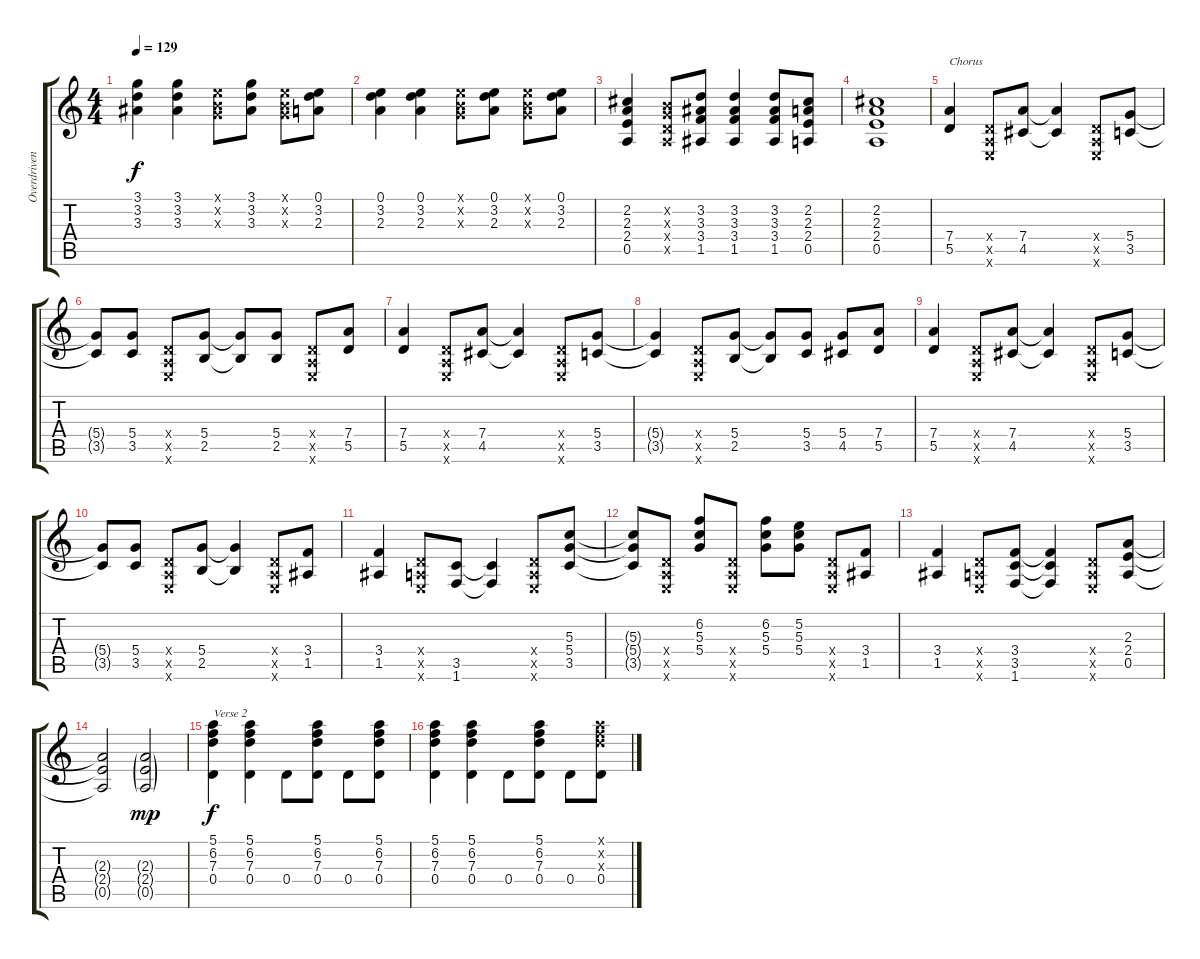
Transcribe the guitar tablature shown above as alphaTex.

\track ("Overdriven Guitar" "Overdriven") {instrument overdrivenguitar}
\staff {score tabs}
\tuning (E4 B3 G3 D3 A2 E2) {hide}
\ts (4 4)
\tempo 129
\clef g2
\ks c
(3.1 3.2 3.3).4{dy f} (3.1 3.2 3.3).4 (0.1{x} 0.2{x} 0.3{x}).8 (3.1 3.2 3.3).8 (0.1{x} 0.2{x} 0.3{x}).8 (0.1 3.2 2.3).8 |
(0.1 3.2 2.3).4 (0.1 3.2 2.3).4 (0.1{x} 0.2{x} 0.3{x}).8 (0.1 3.2 2.3).8 (0.1{x} 0.2{x} 0.3{x}).8 (0.1 3.2 2.3).8 |
(2.2 2.3 2.4 0.5).4 (0.2{x} 0.3{x} 0.4{x} 0.5{x}).8 (3.2 3.3 3.4 1.5).8 (3.2 3.3 3.4 1.5).4 (3.2 3.3 3.4 1.5).8 (2.2 2.3 2.4 0.5).8 |
(2.2 2.3 2.4 0.5).1 |
(7.4 5.5).4{txt "Chorus"} (0.4{x} 0.5{x} 0.6{x}).8 (7.4 4.5).8 (7.4{t} 4.5{t}).4 (0.4{x} 0.5{x} 0.6{x}).8 (5.4 3.5).8 |
(5.4{t} 3.5{t}).8 (5.4 3.5).8 (0.4{x} 0.5{x} 0.6{x}).8 (5.4 2.5).8 (5.4{t} 2.5{t}).8 (5.4 2.5).8 (0.4{x} 0.5{x} 0.6{x}).8 (7.4 5.5).8 |
(7.4 5.5).4 (0.4{x} 0.5{x} 0.6{x}).8 (7.4 4.5).8 (7.4{t} 4.5{t}).4 (0.4{x} 0.5{x} 0.6{x}).8 (5.4 3.5).8 |
(5.4{t} 3.5{t}).4 (0.4{x} 0.5{x} 0.6{x}).8 (5.4 2.5).8 (5.4{t} 2.5{t}).8 (5.4 3.5).8 (5.4 4.5).8 (7.4 5.5).8 |
(7.4 5.5).4 (0.4{x} 0.5{x} 0.6{x}).8 (7.4 4.5).8 (7.4{t} 4.5{t}).4 (0.4{x} 0.5{x} 0.6{x}).8 (5.4 3.5).8 |
(5.4{t} 3.5{t}).8 (5.4 3.5).8 (0.4{x} 0.5{x} 0.6{x}).8 (5.4 2.5).8 (5.4{t} 2.5{t}).4 (0.4{x} 0.5{x} 0.6{x}).8 (3.4 1.5).8 |
(3.4 1.5).4 (0.4{x} 0.5{x} 0.6{x}).8 (3.5 1.6).8 (3.5{t} 1.6{t}).4 (0.4{x} 0.5{x} 0.6{x}).8 (5.3 5.4 3.5).8 |
(5.3{t} 5.4{t} 3.5{t}).8 (0.4{x} 0.5{x} 0.6{x}).8 (6.2 5.3 5.4).8 (0.4{x} 0.5{x} 0.6{x}).8 (6.2 5.3 5.4).8 (5.2 5.3 5.4).8 (0.4{x} 0.5{x} 0.6{x}).8 (3.4 1.5).8 |
(3.4 1.5).4 (0.4{x} 0.5{x} 0.6{x}).8 (3.4 3.5 1.6).8 (3.4{t} 3.5{t} 1.6{t}).4 (0.4{x} 0.5{x} 0.6{x}).8 (2.3 2.4 0.5).8 |
(2.3{t} 2.4{t} 0.5{t}).2 (2.3{g} 2.4{g} 0.5{g}).2{dy mp} |
(5.1 6.2 7.3 0.4).4{txt "Verse 2" dy f} (5.1 6.2 7.3 0.4).4 0.4.8 (5.1 6.2 7.3 0.4).8 0.4.8 (5.1 6.2 7.3 0.4).8 |
(5.1 6.2 7.3 0.4).4 (5.1 6.2 7.3 0.4).4 0.4.8 (5.1 6.2 7.3 0.4).8 0.4.8 (5.1{x} 6.2{x} 7.3{x} 0.4).8
